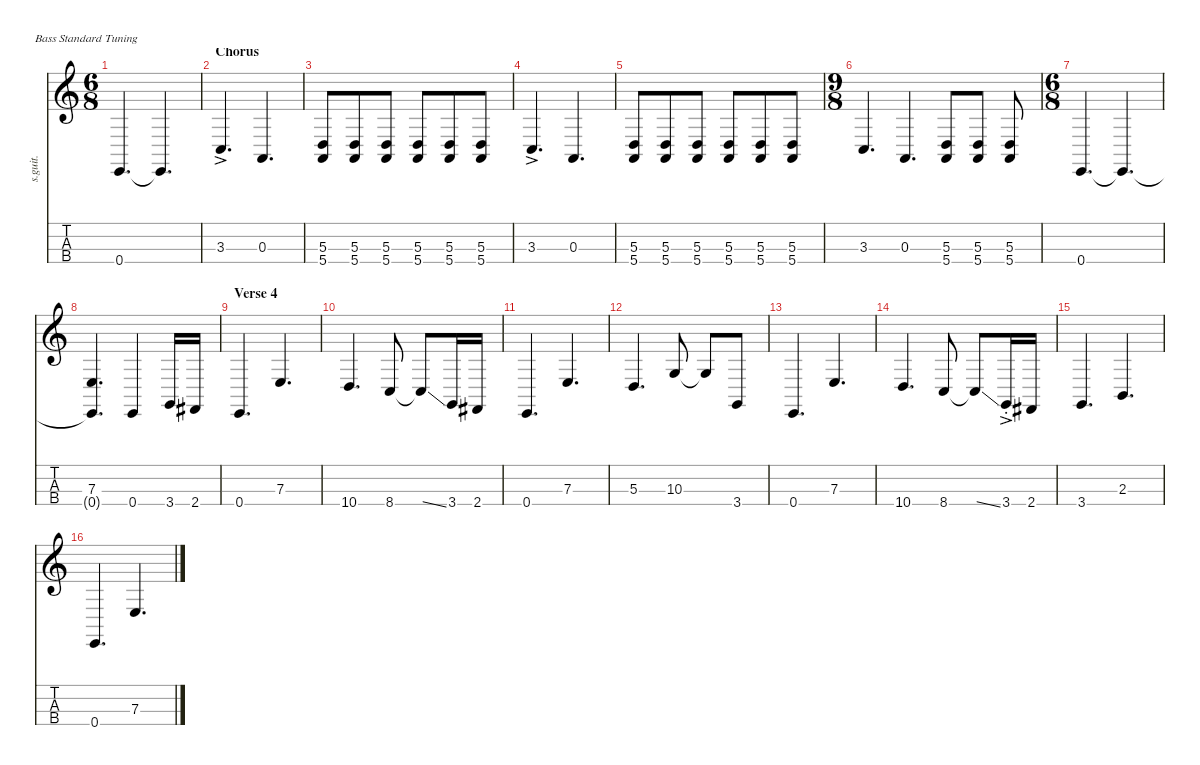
\defaultSystemsLayout 4
\hideDynamics
\bracketExtendMode nobrackets
\track ("Jason Newsted - Bass Guitar" "s.guit.") {instrument fretlessbass}
\staff {score tabs}
\tuning (G2 D2 A1 E1)
\ts (6 8)
\tempo (71 hide)
\clef g2
\ks c
0.4.4{d lyrics (0 "") lyrics (1 "") lyrics (2 "") lyrics (3 "") lyrics (4 "") dy fff} 0.4{t}.4{d lyrics (0 "") lyrics (1 "") lyrics (2 "") lyrics (3 "") lyrics (4 "")} |
\section ("" "Chorus")
3.3{ac}.4{d lyrics (0 "") lyrics (1 "") lyrics (2 "") lyrics (3 "") lyrics (4 "") dy p} 0.3.4{d lyrics (0 "") lyrics (1 "") lyrics (2 "") lyrics (3 "") lyrics (4 "") dy fff} |
(5.3 5.4).8{lyrics (0 "") lyrics (1 "") lyrics (2 "") lyrics (3 "") lyrics (4 "")} (5.3 5.4).8{lyrics (0 "") lyrics (1 "") lyrics (2 "") lyrics (3 "") lyrics (4 "")} (5.3 5.4).8{lyrics (0 "") lyrics (1 "") lyrics (2 "") lyrics (3 "") lyrics (4 "")} (5.3 5.4).8{lyrics (0 "") lyrics (1 "") lyrics (2 "") lyrics (3 "") lyrics (4 "")} (5.3 5.4).8{lyrics (0 "") lyrics (1 "") lyrics (2 "") lyrics (3 "") lyrics (4 "")} (5.3 5.4).8{lyrics (0 "") lyrics (1 "") lyrics (2 "") lyrics (3 "") lyrics (4 "")} |
3.3{ac}.4{d lyrics (0 "") lyrics (1 "") lyrics (2 "") lyrics (3 "") lyrics (4 "") dy p} 0.3.4{d lyrics (0 "") lyrics (1 "") lyrics (2 "") lyrics (3 "") lyrics (4 "") dy fff} |
(5.3 5.4).8{lyrics (0 "") lyrics (1 "") lyrics (2 "") lyrics (3 "") lyrics (4 "")} (5.3 5.4).8{lyrics (0 "") lyrics (1 "") lyrics (2 "") lyrics (3 "") lyrics (4 "")} (5.3 5.4).8{lyrics (0 "") lyrics (1 "") lyrics (2 "") lyrics (3 "") lyrics (4 "")} (5.3 5.4).8{lyrics (0 "") lyrics (1 "") lyrics (2 "") lyrics (3 "") lyrics (4 "")} (5.3 5.4).8{lyrics (0 "") lyrics (1 "") lyrics (2 "") lyrics (3 "") lyrics (4 "")} (5.3 5.4).8{lyrics (0 "") lyrics (1 "") lyrics (2 "") lyrics (3 "") lyrics (4 "")} |
\ts (9 8)
\beaming (8 2 2 2 2)
3.3.4{d lyrics (0 "") lyrics (1 "") lyrics (2 "") lyrics (3 "") lyrics (4 "")} 0.3.4{d lyrics (0 "") lyrics (1 "") lyrics (2 "") lyrics (3 "") lyrics (4 "")} (5.3 5.4).8{lyrics (0 "") lyrics (1 "") lyrics (2 "") lyrics (3 "") lyrics (4 "")} (5.3 5.4).8{lyrics (0 "") lyrics (1 "") lyrics (2 "") lyrics (3 "") lyrics (4 "")} (5.3 5.4).8{lyrics (0 "") lyrics (1 "") lyrics (2 "") lyrics (3 "") lyrics (4 "")} |
\ts (6 8)
\beaming (8 2 2 2 2)
0.4.4{d lyrics (0 "") lyrics (1 "") lyrics (2 "") lyrics (3 "") lyrics (4 "")} 0.4{t}.4{d lyrics (0 "") lyrics (1 "") lyrics (2 "") lyrics (3 "") lyrics (4 "")} |
(7.3 0.4{t}).4{d lyrics (0 "") lyrics (1 "") lyrics (2 "") lyrics (3 "") lyrics (4 "")} 0.4.4{lyrics (0 "") lyrics (1 "") lyrics (2 "") lyrics (3 "") lyrics (4 "")} 3.4.16{lyrics (0 "") lyrics (1 "") lyrics (2 "") lyrics (3 "") lyrics (4 "")} 2.4{acc #}.16{lyrics (0 "") lyrics (1 "") lyrics (2 "") lyrics (3 "") lyrics (4 "")} |
\section ("" "Verse 4")
0.4.4{d lyrics (0 "") lyrics (1 "") lyrics (2 "") lyrics (3 "") lyrics (4 "")} 7.3.4{d lyrics (0 "") lyrics (1 "") lyrics (2 "") lyrics (3 "") lyrics (4 "")} |
10.4.4{d lyrics (0 "") lyrics (1 "") lyrics (2 "") lyrics (3 "") lyrics (4 "")} 8.4.8{lyrics (0 "") lyrics (1 "") lyrics (2 "") lyrics (3 "") lyrics (4 "")} 8.4{ss t}.8{lyrics (0 "") lyrics (1 "") lyrics (2 "") lyrics (3 "") lyrics (4 "")} 3.4.16{lyrics (0 "") lyrics (1 "") lyrics (2 "") lyrics (3 "") lyrics (4 "")} 2.4{acc #}.16{lyrics (0 "") lyrics (1 "") lyrics (2 "") lyrics (3 "") lyrics (4 "")} |
0.4.4{d lyrics (0 "") lyrics (1 "") lyrics (2 "") lyrics (3 "") lyrics (4 "")} 7.3.4{d lyrics (0 "") lyrics (1 "") lyrics (2 "") lyrics (3 "") lyrics (4 "")} |
5.3.4{d lyrics (0 "") lyrics (1 "") lyrics (2 "") lyrics (3 "") lyrics (4 "")} 10.3.8{lyrics (0 "") lyrics (1 "") lyrics (2 "") lyrics (3 "") lyrics (4 "")} 10.3{t}.8{lyrics (0 "") lyrics (1 "") lyrics (2 "") lyrics (3 "") lyrics (4 "")} 3.4.8{lyrics (0 "") lyrics (1 "") lyrics (2 "") lyrics (3 "") lyrics (4 "")} |
0.4.4{d lyrics (0 "") lyrics (1 "") lyrics (2 "") lyrics (3 "") lyrics (4 "")} 7.3.4{d lyrics (0 "") lyrics (1 "") lyrics (2 "") lyrics (3 "") lyrics (4 "")} |
10.4.4{d lyrics (0 "") lyrics (1 "") lyrics (2 "") lyrics (3 "") lyrics (4 "")} 8.4.8{lyrics (0 "") lyrics (1 "") lyrics (2 "") lyrics (3 "") lyrics (4 "")} 8.4{ss t}.8{lyrics (0 "") lyrics (1 "") lyrics (2 "") lyrics (3 "") lyrics (4 "")} 3.4{ac st}.16{lyrics (0 "") lyrics (1 "") lyrics (2 "") lyrics (3 "") lyrics (4 "") dy p} 2.4{acc #}.16{lyrics (0 "") lyrics (1 "") lyrics (2 "") lyrics (3 "") lyrics (4 "")} |
3.4.4{d lyrics (0 "") lyrics (1 "") lyrics (2 "") lyrics (3 "") lyrics (4 "") dy fff} 2.3.4{d lyrics (0 "") lyrics (1 "") lyrics (2 "") lyrics (3 "") lyrics (4 "")} |
0.4.4{d lyrics (0 "") lyrics (1 "") lyrics (2 "") lyrics (3 "") lyrics (4 "")} 7.3.4{d lyrics (0 "") lyrics (1 "") lyrics (2 "") lyrics (3 "") lyrics (4 "")}
